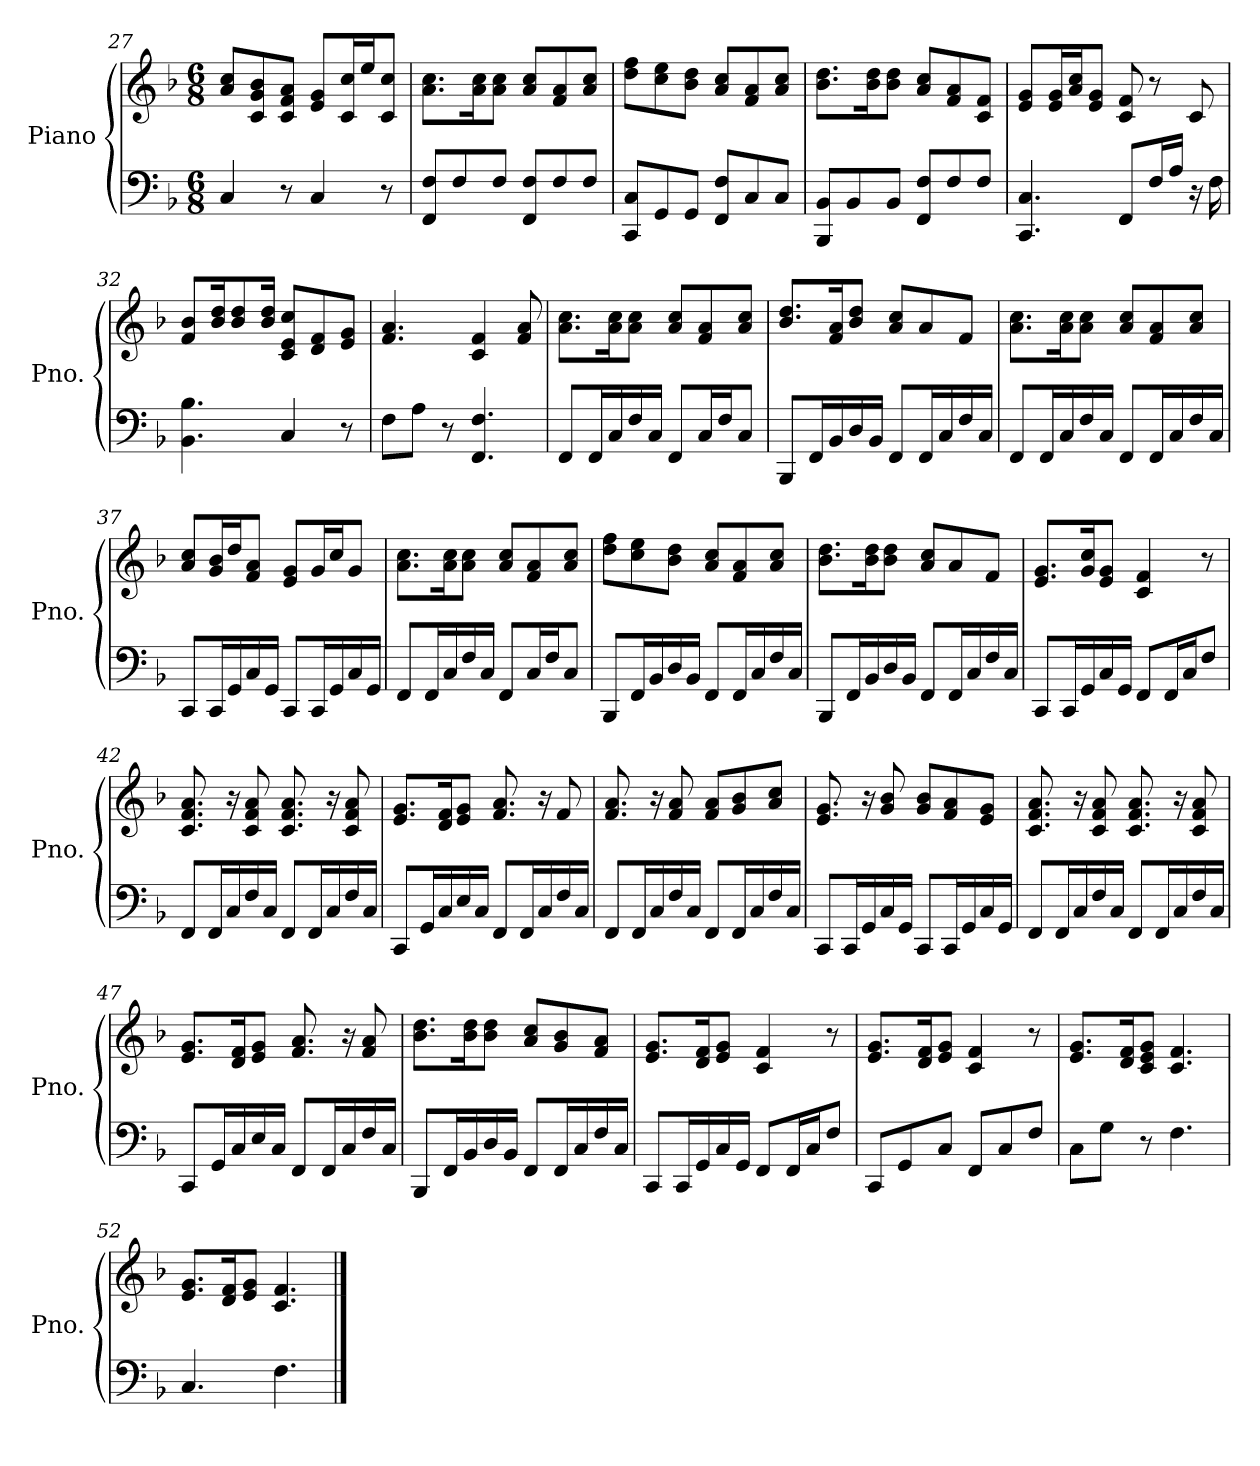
**kern	**kern
*part1	*part1
*staff2	*staff1
*I"Piano	*
*I'Pno.	*
*clefF4	*clefG2
*k[b-]	*k[b-]
*M6/8	*M6/8
=27	=27
4C/	8a/ 8cc/L
.	8c/ 8g/ 8b-/
8r	8c/ 8f/ 8a/J
4C/	8e/ 8g/L
.	16c/ 16cc/L
.	16ee/J
8r	8c/ 8cc/J
=28	=28
8FF/ 8F/L	8.a\ 8.cc\L
8F/	.
.	16a\ 16cc\K
8F/J	8a\ 8cc\J
8FF/ 8F/L	8a/ 8cc/L
8F/	8f/ 8a/
8F/J	8a/ 8cc/J
=29	=29
8CC/ 8C/L	8dd\ 8ff\L
8GG/	8cc\ 8ee\
8GG/J	8b-\ 8dd\J
8FF/ 8F/L	8a/ 8cc/L
8C/	8f/ 8a/
8C/J	8a/ 8cc/J
!!LO:PB:g=z
=30	=30
8BBB-/ 8BB-/L	8.b-\ 8.dd\L
8BB-/	.
.	16b-\ 16dd\K
8BB-/J	8b-\ 8dd\J
8FF/ 8F/L	8a/ 8cc/L
8F/	8f/ 8a/
8F/J	8c/ 8f/J
=31	=31
4.CC/ 4.C/	8e/ 8g/L
.	16e/ 16g/L
.	16a/ 16cc/J
.	8e/ 8g/J
8FF/L	8c/ 8f/
16F/L	8r
16A/JJ	.
16r	8c/
16F\	.
=32	=32
4.BB-\ 4.B-\	8f/ 8b-/L
.	16b-/ 16dd/K
.	8b-/ 8dd/
.	16b-/ 16dd/Jk
4C/	8c/ 8e/ 8cc/L
.	8d/ 8f/
8r	8e/ 8g/J
=33	=33
8F\L	4.f/ 4.a/
8A\J	.
8r	.
4.FF/ 4.F/	4c/ 4f/
.	8f/ 8a/
=34	=34
8FF/L	8.a\ 8.cc\L
16FF/L	.
16C/	16a\ 16cc\K
16F/	8a\ 8cc\J
16C/JJ	.
8FF/L	8a/ 8cc/L
16C/L	8f/ 8a/
16F/J	.
8C/J	8a/ 8cc/J
!!LO:LB:g=z
=35	=35
8BBB-/L	8.b-/ 8.dd/L
16FF/L	.
16BB-/	16f/ 16a/K
16D/	8b-/ 8dd/J
16BB-/JJ	.
8FF/L	8a/ 8cc/L
16FF/L	8a/
16C/	.
16F/	8f/J
16C/JJ	.
=36	=36
8FF/L	8.a\ 8.cc\L
16FF/L	.
16C/	16a\ 16cc\K
16F/	8a\ 8cc\J
16C/JJ	.
8FF/L	8a/ 8cc/L
16FF/L	8f/ 8a/
16C/	.
16F/	8a/ 8cc/J
16C/JJ	.
=37	=37
8CC/L	8a/ 8cc/L
16CC/L	16g/ 16b-/L
16GG/	16dd/J
16C/	8f/ 8a/J
16GG/JJ	.
8CC/L	8e/ 8g/L
16CC/L	16g/L
16GG/	16cc/J
16C/	8g/J
16GG/JJ	.
=38	=38
8FF/L	8.a\ 8.cc\L
16FF/L	.
16C/	16a\ 16cc\K
16F/	8a\ 8cc\J
16C/JJ	.
8FF/L	8a/ 8cc/L
16C/L	8f/ 8a/
16F/J	.
8C/J	8a/ 8cc/J
!!LO:LB:g=z
=39	=39
8BBB-/L	8dd\ 8ff\L
16FF/L	8cc\ 8ee\
16BB-/	.
16D/	8b-\ 8dd\J
16BB-/JJ	.
8FF/L	8a/ 8cc/L
16FF/L	8f/ 8a/
16C/	.
16F/	8a/ 8cc/J
16C/JJ	.
=40	=40
8BBB-/L	8.b-\ 8.dd\L
16FF/L	.
16BB-/	16b-\ 16dd\K
16D/	8b-\ 8dd\J
16BB-/JJ	.
8FF/L	8a/ 8cc/L
16FF/L	8a/
16C/	.
16F/	8f/J
16C/JJ	.
=41	=41
8CC/L	8.e/ 8.g/L
16CC/L	.
16GG/	16g/ 16cc/K
16C/	8e/ 8g/J
16GG/JJ	.
8FF/L	4c/ 4f/
16FF/L	.
16C/J	.
8F/J	8r
=42	=42
8FF/L	8.c/ 8.f/ 8.a/
16FF/L	.
16C/	16r
16F/	8c/ 8f/ 8a/
16C/JJ	.
8FF/L	8.c/ 8.f/ 8.a/
16FF/L	.
16C/	16r
16F/	8c/ 8f/ 8a/
16C/JJ	.
!!LO:LB:g=z
=43	=43
8CC/L	8.e/ 8.g/L
16GG/L	.
16C/	16d/ 16f/K
16E/	8e/ 8g/J
16C/JJ	.
8FF/L	8.f/ 8.a/
16FF/L	.
16C/	16r
16F/	8f/
16C/JJ	.
=44	=44
8FF/L	8.f/ 8.a/
16FF/L	.
16C/	16r
16F/	8f/ 8a/
16C/JJ	.
8FF/L	8f/ 8a/L
16FF/L	8g/ 8b-/
16C/	.
16F/	8a/ 8cc/J
16C/JJ	.
=45	=45
8CC/L	8.e/ 8.g/
16CC/L	.
16GG/	16r
16C/	8g/ 8b-/
16GG/JJ	.
8CC/L	8g/ 8b-/L
16CC/L	8f/ 8a/
16GG/	.
16C/	8e/ 8g/J
16GG/JJ	.
=46	=46
8FF/L	8.c/ 8.f/ 8.a/
16FF/L	.
16C/	16r
16F/	8c/ 8f/ 8a/
16C/JJ	.
8FF/L	8.c/ 8.f/ 8.a/
16FF/L	.
16C/	16r
16F/	8c/ 8f/ 8a/
16C/JJ	.
!!LO:LB:g=z
=47	=47
8CC/L	8.e/ 8.g/L
16GG/L	.
16C/	16d/ 16f/K
16E/	8e/ 8g/J
16C/JJ	.
8FF/L	8.f/ 8.a/
16FF/L	.
16C/	16r
16F/	8f/ 8a/
16C/JJ	.
=48	=48
8BBB-/L	8.b-\ 8.dd\L
16FF/L	.
16BB-/	16b-\ 16dd\K
16D/	8b-\ 8dd\J
16BB-/JJ	.
8FF/L	8a/ 8cc/L
16FF/L	8g/ 8b-/
16C/	.
16F/	8f/ 8a/J
16C/JJ	.
=49	=49
8CC/L	8.e/ 8.g/L
16CC/L	.
16GG/	16d/ 16f/K
16C/	8e/ 8g/J
16GG/JJ	.
8FF/L	4c/ 4f/
16FF/L	.
16C/J	.
8F/J	8r
=50	=50
8CC/L	8.e/ 8.g/L
8GG/	.
.	16d/ 16f/K
8C/J	8e/ 8g/J
8FF/L	4c/ 4f/
8C/	.
8F/J	8r
=51	=51
8C\L	8.e/ 8.g/L
8G\J	.
.	16d/ 16f/K
8r	8c/ 8e/ 8g/J
4.F\	4.c/ 4.f/
!!LO:LB:g=z
=52	=52
4.C/	8.e/ 8.g/L
.	16d/ 16f/K
.	8e/ 8g/J
4.F\	4.c/ 4.f/
==	==
*-	*-
